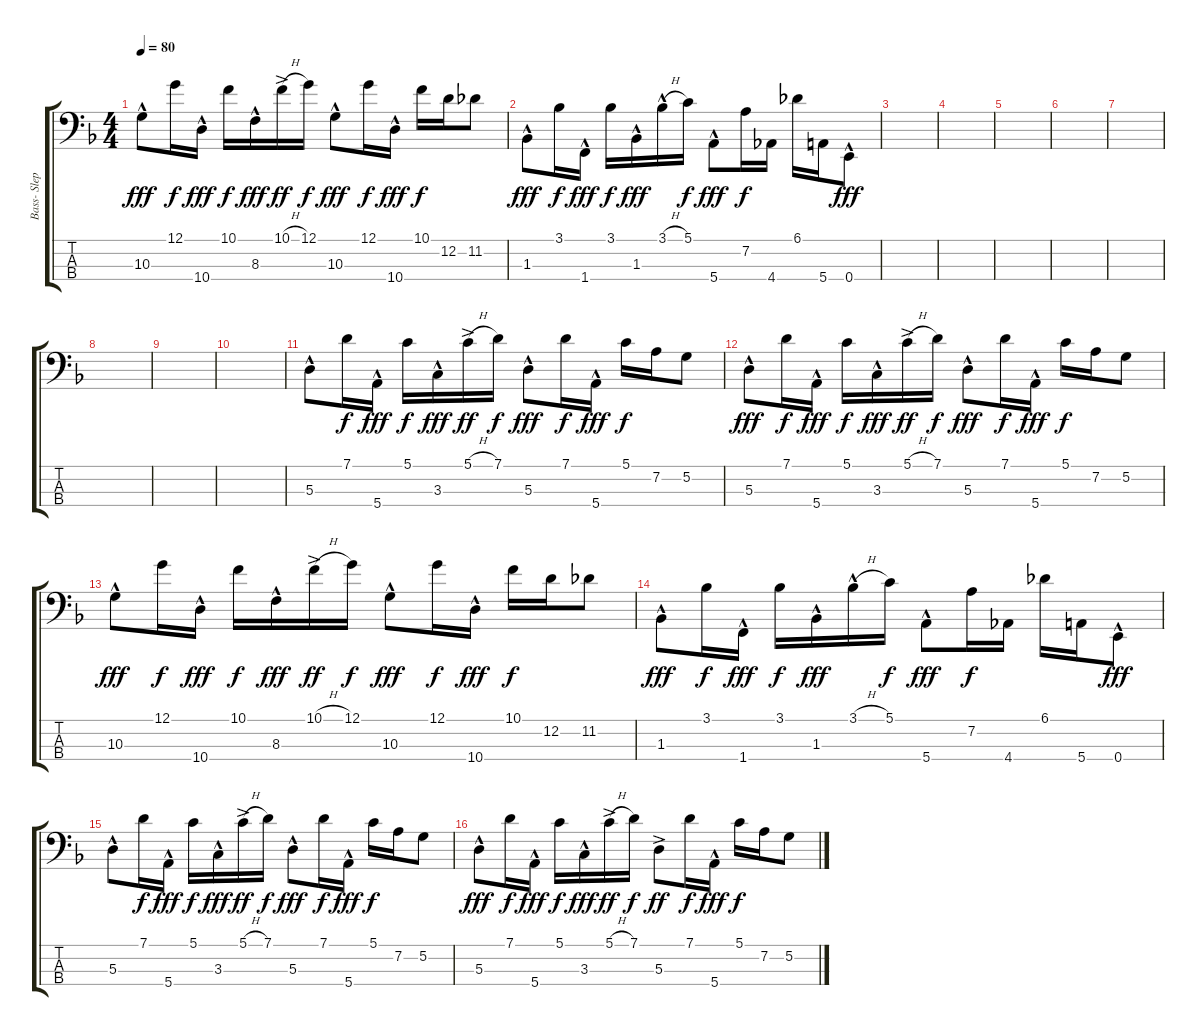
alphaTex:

\track ("Bass- Slep" "Bass- Slep") {instrument slapbass1 bank 58}
\staff {score tabs}
\tuning (G2 D2 A1 E1) {hide}
\ts (4 4)
\tempo 80
\clef f4
\ks dminor
10.3{hac}.8{dy fff} 12.1.16{dy f} 10.4{hac}.16{dy fff} 10.1.16{dy f} 8.3{hac}.16{dy fff} 10.1{h ac}.16{dy ff} 12.1.16{dy f} 10.3{hac}.8{dy fff} 12.1.16{dy f} 10.4{hac}.16{dy fff} 10.1.16{dy f} 12.2.16 11.2.8 |
1.3{hac}.8{dy fff} 3.1.16{dy f} 1.4{hac}.16{dy fff} 3.1.16{dy f} 1.3{hac}.16{dy fff} 3.1{h hac}.16 5.1.16{dy f} 5.4{hac}.8{dy fff} 7.2.16{dy f} 4.4.16 6.1.16 5.4.16 0.4{hac}.8{dy fff} |
|
|
|
|
|
|
|
|
5.3{hac}.8 7.1.16{dy f} 5.4{hac}.16{dy fff} 5.1.16{dy f} 3.3{hac}.16{dy fff} 5.1{h ac}.16{dy ff} 7.1.16{dy f} 5.3{hac}.8{dy fff} 7.1.16{dy f} 5.4{hac}.16{dy fff} 5.1.16{dy f} 7.2.16 5.2.8 |
5.3{hac}.8{dy fff} 7.1.16{dy f} 5.4{hac}.16{dy fff} 5.1.16{dy f} 3.3{hac}.16{dy fff} 5.1{h ac}.16{dy ff} 7.1.16{dy f} 5.3{hac}.8{dy fff} 7.1.16{dy f} 5.4{hac}.16{dy fff} 5.1.16{dy f} 7.2.16 5.2.8 |
10.3{hac}.8{dy fff} 12.1.16{dy f} 10.4{hac}.16{dy fff} 10.1.16{dy f} 8.3{hac}.16{dy fff} 10.1{h ac}.16{dy ff} 12.1.16{dy f} 10.3{hac}.8{dy fff} 12.1.16{dy f} 10.4{hac}.16{dy fff} 10.1.16{dy f} 12.2.16 11.2.8 |
1.3{hac}.8{dy fff} 3.1.16{dy f} 1.4{hac}.16{dy fff} 3.1.16{dy f} 1.3{hac}.16{dy fff} 3.1{h hac}.16 5.1.16{dy f} 5.4{hac}.8{dy fff} 7.2.16{dy f} 4.4.16 6.1.16 5.4.16 0.4{hac}.8{dy fff} |
5.3{hac}.8 7.1.16{dy f} 5.4{hac}.16{dy fff} 5.1.16{dy f} 3.3{hac}.16{dy fff} 5.1{h ac}.16{dy ff} 7.1.16{dy f} 5.3{hac}.8{dy fff} 7.1.16{dy f} 5.4{hac}.16{dy fff} 5.1.16{dy f} 7.2.16 5.2.8 |
5.3{hac}.8{dy fff} 7.1.16{dy f} 5.4{hac}.16{dy fff} 5.1.16{dy f} 3.3{hac}.16{dy fff} 5.1{h ac}.16{dy ff} 7.1.16{dy f} 5.3{ac}.8{dy ff} 7.1.16{dy f} 5.4{hac}.16{dy fff} 5.1.16{dy f} 7.2.16 5.2.8
